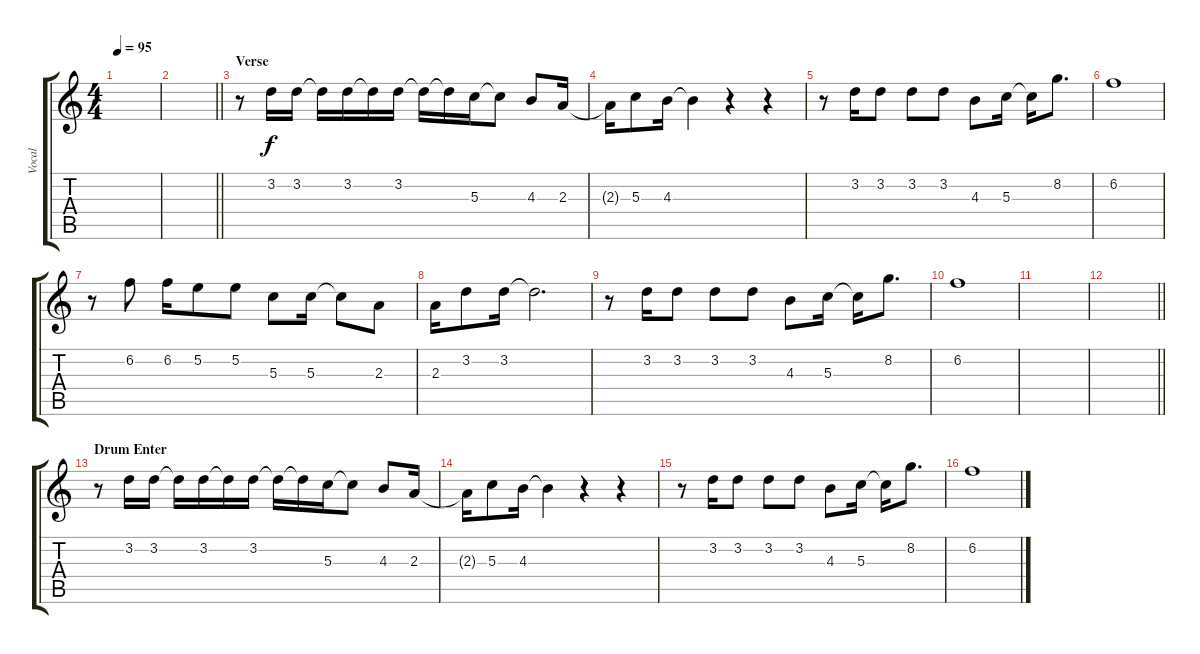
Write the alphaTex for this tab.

\track ("Vocal" "Vocal") {instrument choiraahs}
\staff {score tabs}
\tuning (E5 B4 G4 D4 A3 E3) {hide}
\ts (4 4)
\tempo 95
\clef g2
\ks c
|
\barLineRight lightlight
|
\section ("" "Verse")
r.8 3.2.16 3.2.16 3.2{t}.16 3.2.16 3.2{t}.16 3.2.16 3.2{t}.16 3.2{t}.16 5.3.16 5.3{t}.8 4.3.8 2.3.16 |
2.3{t}.16 5.3.8 4.3.16 4.3{t}.4 r.4 r.4 |
r.8 3.2.16 3.2.8 3.2.8 3.2.8 4.3.8 5.3.16 5.3{t}.16 8.2.8{d} |
6.2.1 |
r.8 6.2.8 6.2.16 5.2.8 5.2.8 5.3.8 5.3.16 5.3{t}.8 2.3.8 |
2.3.16 3.2.8 3.2.16 3.2{t}.2{d} |
r.8 3.2.16 3.2.8 3.2.8 3.2.8 4.3.8 5.3.16 5.3{t}.16 8.2.8{d} |
6.2.1 |
|
\barLineRight lightlight
|
\section ("" "Drum Enter")
r.8 3.2.16 3.2.16 3.2{t}.16 3.2.16 3.2{t}.16 3.2.16 3.2{t}.16 3.2{t}.16 5.3.16 5.3{t}.8 4.3.8 2.3.16 |
2.3{t}.16 5.3.8 4.3.16 4.3{t}.4 r.4 r.4 |
r.8 3.2.16 3.2.8 3.2.8 3.2.8 4.3.8 5.3.16 5.3{t}.16 8.2.8{d} |
6.2.1
